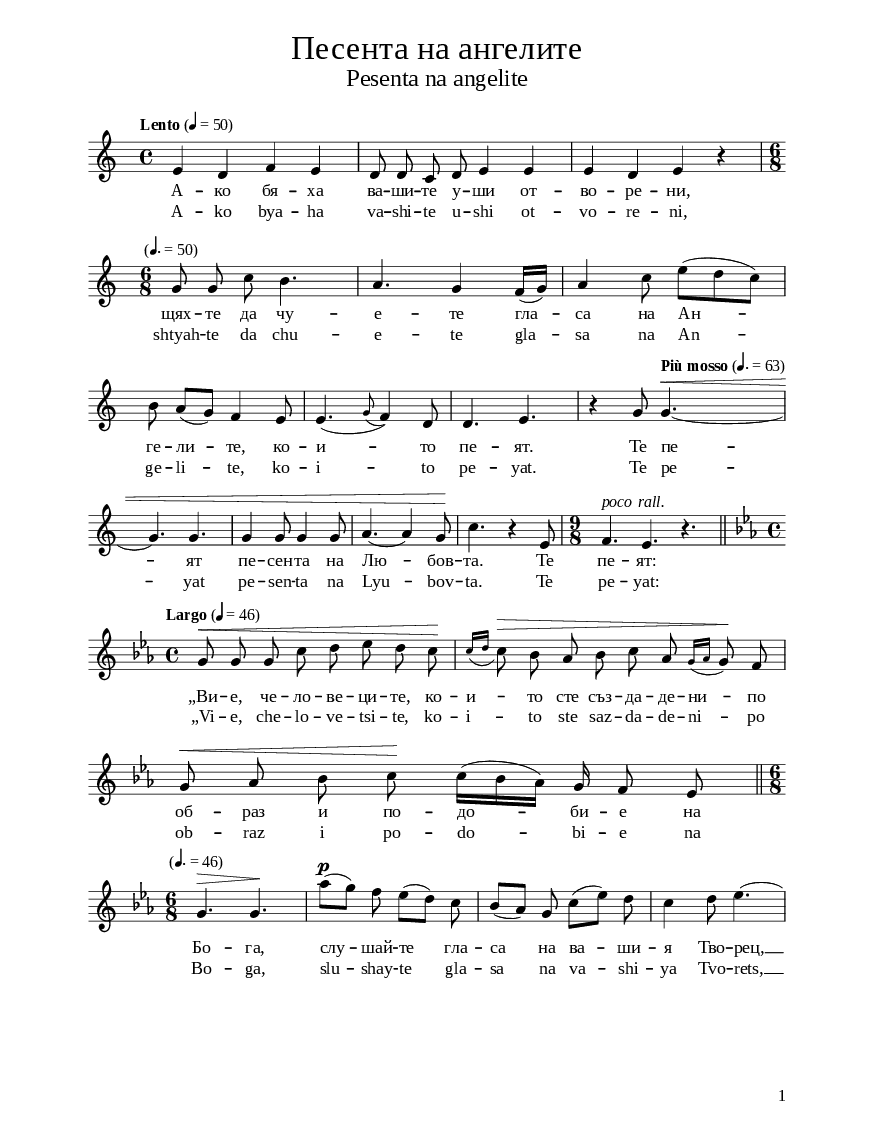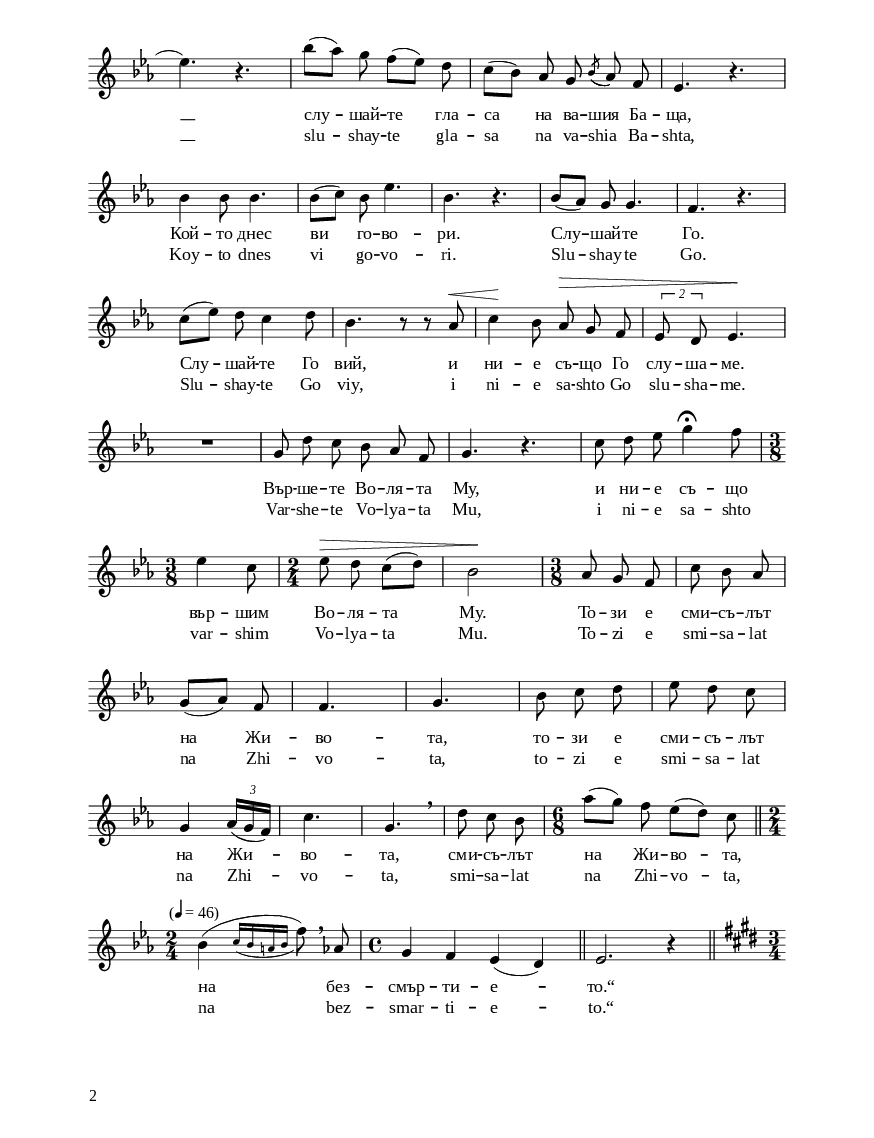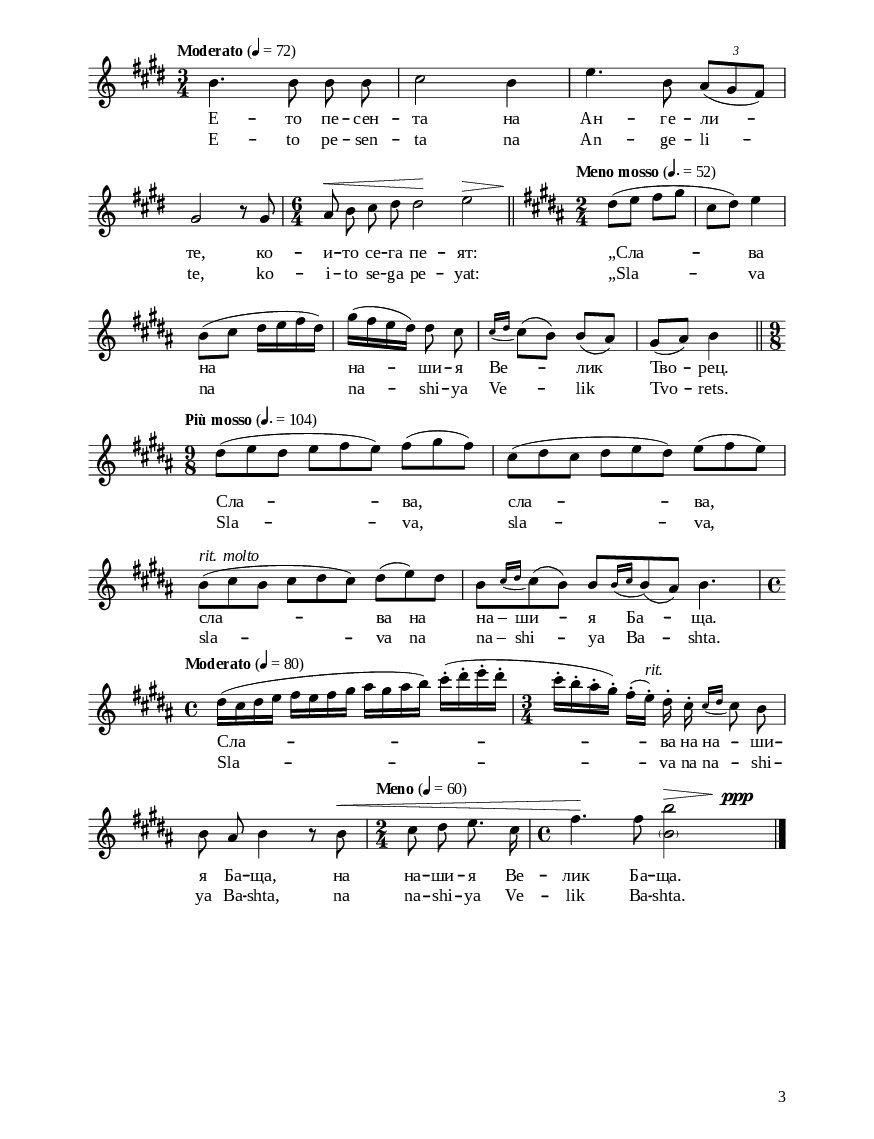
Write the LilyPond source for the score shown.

\version "2.24.1"

% include paper part and global functions
\include "include/globals.ily"

\bookpart {
  \label #'ref207
  \tocItem \markup "Песента на ангелите – Pesenta na angelite "
  \include "include/bookpart-paper.ily"
  \score {
    \include "include/score-layout.ily"

    \new Voice \absolute {
      \clef treble
      \key c \major
      \time 4/4
      \tempoFunc "Lento" 4 "50"
      \autoBeamOff
      \override Hairpin.to-barline = ##f
      \override Hairpin.after-line-breaking = ##t 
      e'4  d'4  f'4  e'4 | % 2
      d'8  d'8  c'8  d'8  e'4
      e'4 | % 3
      e'4  d'4  e'4 r4 | \break % 4
      \time 6/8  | % 4
      \tempoFunc "" 4. "50"
      g'8  g'8 c''8 b'4.  | % 5
      a'4.  g'4  f'16 ( [  g'16 ) ] | % 6
      a'4 c''8 e''8 ( [ d''8
      c''8 ) ] |\break  % 7
      b'8  a'8 ( [  g'8 ) ]  f'4  e'8
      | % 8
      e'4. ( \appoggiatura {  g'8 }  f'4 )
      d'8 | % 9
      d'4.  e'4. | 
      r4  g'8
      \tempoFunc "Più mosso" 4. "63"
      g'4. ~ ^\< |  \break % 11
      g'4.  g'4. | % 12
      g'4  g'8  g'4  g'8 | % 13
      a'4. ~  a'4  g'8 _\!  | % 14
      c''4.  r4  e'8 |  % 15
      \time 9/8  | % 15
      f'4. ^\markup{ \italic {poco rall.} }  e'4. r4. \bar
      "||" \break
      \key es \major \time 4/4 | % 16
      \tempoFunc "Largo" 4 "46"
      g'8 ^\<  g'8  g'8 c''8 d''8
      es''8 d''8 c''8 ^\! | % 17
      \grace {  c''16 ( [  d''16 ] } c''8 ) ^\>
      bes'8  as'8 bes'8 c''8
      as'8 \grace {  g'16 ( [  as'16 ] }  g'8 )
       ^\! f'8 | \break % 18
      g'8 ^\<  as'8 bes'8 c''8  ^\!
      c''16 ( [ bes'16  as'16 )  ] g'16
      f'8  es'8  \bar "||"
      \break | % 19
      \time 6/8  | % 19
      \tempoFunc "" 4. "46"
      g'4. ^\>  g'4.  ^\! |
      as''8 ( [ ^\p g''8 ) ] f''8
      es''8 ( [ d''8 ) ] c''8 | % 21
      bes'8 ( [  as'8 ) ]  g'8 c''8 ( [
      es''8 ) ] d''8 | % 22
      c''4 d''8 es''4. ~ \break | % 23
      es''4. r4. | % 24
      bes''8 ( [ as''8 ) ] g''8
      f''8 ( [ es''8 ) ] d''8 | % 25
      c''8 ( [ bes'8 ) ]  as'8  g'8
      \acciaccatura {  bes'8 ( }  as'8 )  f'8 | % 26
      es'4. r4. \break | % 27
      bes'4 bes'8 bes'4. | % 28
      bes'8 ( [ c''8 ) ] bes'8
      es''4. | % 29
      bes'4. r4. |
      bes'8 ( [  as'8 ) ]  g'8  g'4. | % 31
      f'4. r4. \break| % 32
      c''8 ( [ es''8 ) ] d''8 c''4
      d''8 | % 33
      bes'4. r8 r8  as'8 ^\< | % 34
      c''4 ^\! bes'8  as'8 ^\>  g'8
      f'8 | % 35
      \times 3/2  {
        es'8   d'8
      }
      es'4. ^\! \break | % 36
      R2. | % 37
      g'8 d''8 c''8 bes'8
      as'8  f'8 | % 38
      g'4. r4. | % 39
      c''8 d''8 es''8 g''4
      ^\fermata f''8 \break |
      \time 3/8  |
      es''4 c''8 | % 41
      \time 2/4  | % 41
      es''8 ^\> d''8 c''8 ( [ d''8
      ) ] | % 42
      bes'2 ^\! | % 43
      \time 3/8  | % 43
      as'8  g'8  f'8 | % 44
      c''8 bes'8  as'8 \break | % 45
      g'8 ( [  as'8 ) ]  f'8 | % 46
      f'4. | % 47
      g'4. | % 48
      bes'8 c''8 d''8 | % 49
      es''8 d''8 c''8 \break |
      g'4 \once \omit TupletBracket
      \times 2/3  {
        as'16 ( [  g'16  f'16 ) ]
      }
      | % 51
      c''4. | % 52
      g'4.  \breathe | % 53
      d''8 c''8 bes'8 | % 54
      \time 6/8  | % 54
      as''8 ( [ g''8 ) ] f''8 es''8
      ( [ d''8 ) ] c''8 \bar "||"
      \break | % 55
      \time 2/4  | % 55
      \tempoFunc "" 4 "46" | % 55
      bes'4 ( \acciaccatura {
        c''16 [bes'16 a'16
        bes'16 ]
      }
      f''8 )  \breathe as'8  | % 56
      \time 4/4  | % 56
      g'4  f'4  es'4 (  d'4 ) \bar "||"
      es'2. r4 \bar "||"
      \break | % 58
      \once \override Staff.KeyCancellation.break-visibility = #all-invisible
      \key e \major \time 3/4 | % 58
      \tempoFunc "Moderato" 4 "72"
      b'4. b'8 b'8 b'8 | % 59
      cis''2 b'4 |
      e''4. b'8 \once \omit TupletBracket
      \times 2/3  {
        a'8 ( [  gis'8  fis'8 ) ]
      }
      | \break % 61
      gis'2 r8  gis'8 | % 62
      \time 6/4  | % 62
      a'8 ^\< b'8 cis''8 dis''8
      dis''2 ^\! 
      \once \override Hairpin.to-barline = ##t
      e''2 ^\> \bar "||"
      \key b \major \time 2/4 | % 63
      \tempoFunc "Meno mosso" 4. "52"
      dis''8 ( [ _\! e''8 ] fis''8 [
      gis''8 ] | % 64
      cis''8 [ dis''8 ) ] e''4 | \break % 65
      b'8 ( [ cis''8 ] dis''16 [
      e''16 fis''16 dis''16 ) ]  | % 66
      gis''16 ( [ fis''16 e''16
      dis''16 ) ] dis''8 cis''8 | % 67
      \grace {  cis''16 ( [  dis''16 ] } cis''8 )
      ( [ b'8 ) ]  b'8 ( [  ais'8 ) ] | % 68
      gis'8 ( [  ais'8 ) ] b'4 \bar "||" \break
      \time 9/8  | % 69
      \tempoFunc "Più mosso" 4. "104"
      dis''8 ( [  e''8
      dis''8 ] e''8 [
      fis''8 e''8 ) ] fis''8 ( [ gis''8
      fis''8 ) ]  |
      cis''8 ( [ dis''8 cis''8 ]
      dis''8 [ e''8 dis''8 ) ] e''8 ( [
      fis''8 e''8 ) ] | % 71
      b'8 ( [ ^\markup{ \italic {rit. molto} } cis''8
      b'8 ] cis''8 [ dis''8 cis''8
      ) ] dis''8 ( [ e''8 ) dis''8 ] | % 72
      
      b'8 [ \acciaccatura { cis''16 [  dis''16 ] }
      cis''8 ( b'8 )]  
      
      b'8 [ \acciaccatura { b'16 [  cis''16 ] }
      b'8 ( ais'8 )] 
      
      b'4. \break | % 73
      \time 4/4  | % 73
      \tempoFunc "Moderato" 4 "80"
      dis''16 ( [ cis''16 dis''16
      e''16 ] fis''16 [ e''16 fis''16
      gis''16 ] ais''16 [ gis''16
      ais''16 b''16 ) ] cis'''16 ( -. [
      dis'''16 -. e'''16 -. dis'''16 -. ] | % 74
      \time 3/4  | % 74
      cis'''16 -. [ b''16 -. ais''16 -.
      gis''16 ) -. ] fis''16 ( -. [ e''16 )
      -. ] ^\markup{ \italic {rit.} } dis''16 -. cis''16
      -. \acciaccatura {  cis''16 [  dis''16 ] } cis''8
      b'8 \break | % 75
      b'8  ais'8 b'4 r8
      b'8^\<
       \tempoFunc "Meno" 4 "60"
       \time 2/4  | % 76
      cis''8 dis''8 e''8. cis''16
      | % 77
      \time 4/4  | % 77
      fis''4. ^\! fis''8 
      <\parenthesize b'
      b''>2 ^\>
      \once \override Score.BarLine.break-visibility = ##(#f #f #f)      
      s^\ppp ^\! \bar "|."
    }

   \addlyrics {
      А
      -- ко бя -- ха ва -- ши -- те у -- ши
      от -- во -- ре -- ни, щях -- те да
      чу -- е -- те гла -- са на Ан
      --  ге -- ли -- те, ко -- и
      --  то пе -- ят. Те пе --
      ят пе -- сен -- та на Лю -- бов
      -- та. Те пе -- ят: „Ви -- е, че --
      ло -- ве -- ци -- те, ко -- и --
      то сте съз -- да -- де -- ни --
      по об -- раз и по -- до --
      би -- е на Бо -- га, слу -- шай
      -- те  гла -- са  на ва --
      ши -- я Тво -- рец, __ слу --
      шай -- те  гла -- са  на ва
      -- шия Ба -- ща, Кой -- то днес
      ви  го -- во -- ри. Слу -- шай
      -- те Го. Слу -- шай -- те Го
      вий, и ни -- е съ -- що Го слу --
      ша -- ме. Вър -- ше -- те Во -- ля --
      та Му, и ни -- е съ -- що вър --
      шим Во -- ля -- та  Му. То -- зи
      е сми -- съ -- лът на  Жи -- во
      -- та, то -- зи е сми -- съ -- лът
      на Жи --  во -- та, сми -- съ
      -- лът на  Жи -- во -- та, на
      без -- смър -- ти
      -- е -- то.“ Е -- то пе -- сен --
      та на Ан -- ге -- ли  --  те,
      ко -- и -- то се -- га пе -- ят:
      „Сла --     ва на
      на --
      ши -- я   Ве -- лик
      Тво -- рец. Сла --
      ва,   сла --
      ва,   сла --
      "ва    на" "на –  ши" --
      "я       Ба" -- ща. Сла -- "" -- "" --
      ва на   на -- ши -- я Ба
      -- ща, на на -- ши -- я Ве -- лик Ба
      -- ща.}
      \addlyrics {
        A
        -- ko bya -- ha va -- shi -- te u -- shi
        ot -- vo -- re -- ni, shtyah -- te da
        chu -- e -- te gla -- sa na An
        --  ge -- li -- te, ko -- i
        --  to pe -- yat. Te pe --
        yat pe -- sen -- ta na Lyu -- bov
        -- ta. Te pe -- yat: „Vi -- e, che --
        lo -- ve -- tsi -- te, ko -- i --
        to ste saz -- da -- de -- ni --
        po ob -- raz i po -- do --
        bi -- e na Bo -- ga, slu -- shay
        -- te  gla -- sa  na va --
        shi -- ya Tvo -- rets, __ slu --
        shay -- te  gla -- sa  na va
        -- shia Ba -- shta, Koy -- to dnes
        vi  go -- vo -- ri. Slu -- shay
        -- te Go. Slu -- shay -- te Go
        viy, i ni -- e sa -- shto Go slu --
        sha -- me. Var -- she -- te Vo -- lya --
        ta Mu, i ni -- e sa -- shto var --
        shim Vo -- lya -- ta  Mu. To -- zi
        e smi -- sa -- lat na  Zhi -- vo
        -- ta, to -- zi e smi -- sa -- lat
        na Zhi --  vo -- ta, smi -- sa
        -- lat na  Zhi -- vo -- ta, na
        bez -- smar -- ti
        -- e -- to.“ E -- to pe -- sen --
        ta na An -- ge -- li  --  te,
        ko -- i -- to se -- ga pe -- yat:
        „Sla --     va na
        na --
        shi -- ya   Ve -- lik
        Tvo -- rets. Sla --
        va,   sla --
        va,   sla --
        "va    na" "na –  shi" --
        "ya     Ba" -- shta. Sla -- "" -- "" --
        va na   na -- shi -- ya Ba
        -- shta, na na -- shi -- ya Ve -- lik Ba
        -- shta.}

    \header {
      title = \titleFunc "Песента на ангелите" "Pesenta na angelite"
    }

    \midi{}

  } % score

 \pageBreak

  % include foreign translation(s) of the song
   \version "2.24.0"

\markup \fill-line { \fontsize #deTitleFontSize "Das Lied der Engel" }
\markup \null
\markup \null
\markup \fontsize #deCoupletFontSize {
  \hspace #10
  \override #`(baseline-skip . ,deCoupletBaselineSkip)

  \column {

 \line { " "Wenn eure Ohren offen wären, }

 \line { " "würdet ihr die Stimme der Engel hören, }

 \line { " "die singen. }

 \line { " "Sie singen das Lied der Liebe. }

 \line { " "Sie singen: „Ihr, die Menschen, }

 \line { " "die ihr geschaffen wurdet }

 \line { " "nach dem Ebenbild Gottes, }

 \line { " "hört die Stimme eures Schöpfers, }

 \line { " "hört die Stimme eures Vaters. }

 \line { " "Der, der zu euch heute spricht! }

 \line { " "Hört Ihn! Hört Ihn }

 \line { " "und wir werden ihn auch hören. }

 \line { " "Erfüllt seinen Willen, }

 \line { " "wie wir auch Seinen Willen erfüllen,
 }
 \line { " "Dies ist der Sinn des Lebens, }

 \line { " "dies ist der Sinn des Lebens, }

 \line { " "der Sinn des Lebens, der Unsterblichkeit.“ }

 \line { " "Sieh, das Lied der Engel, }

 \line { " "die jetzt singen: }

 \line { " "„Ruhm zu unserem großen Schöpfer! }

 \line { " "Ruhm, Ruhm, Ruhm unserem Vater! }

 \line { " "Ruhm unserem Vater, }

 \line { " "unserem großen Vater.“ }
  }
}


} % bookpart

% Più mosso
%
